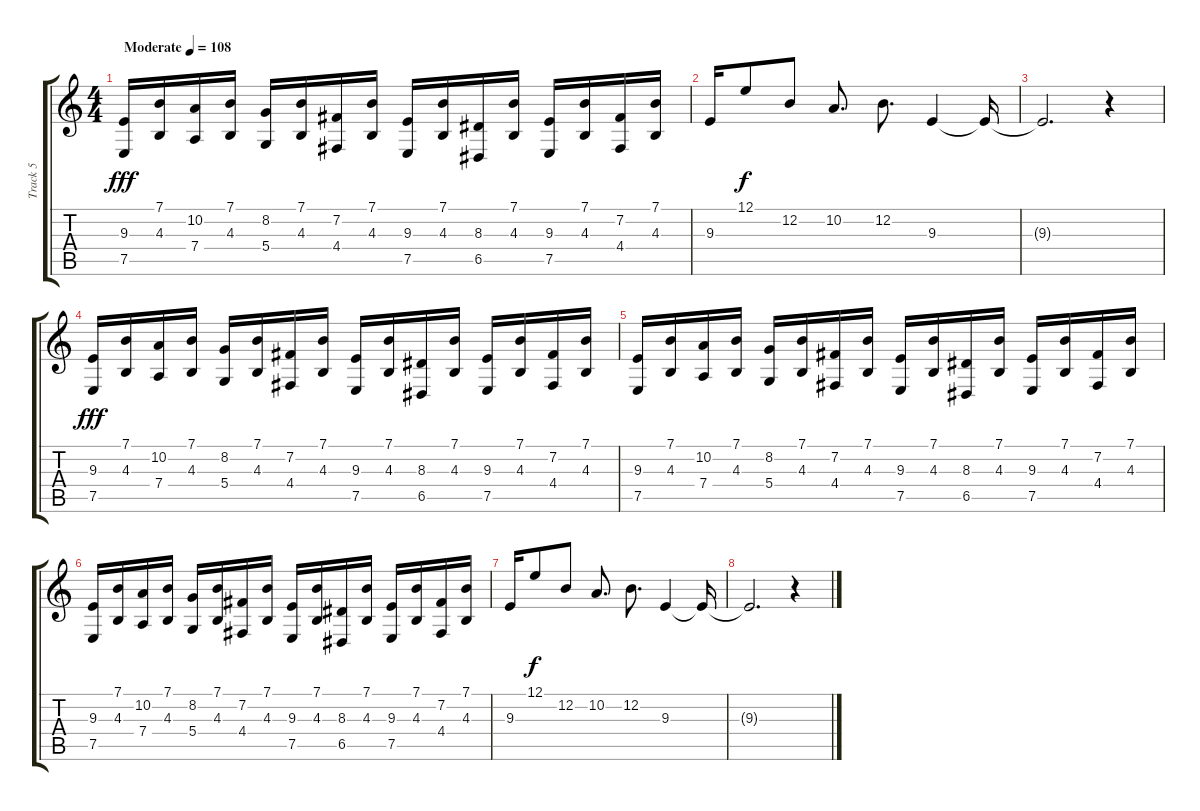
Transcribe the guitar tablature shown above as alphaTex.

\track ("Track 5" "Track 5") {instrument stringensemble2}
\staff {score tabs}
\tuning (E4 B3 G3 D3 A2 E2) {hide}
\ts (4 4)
\tempo (108 "Moderate")
\clef g2
\ks c
(9.3 7.5).16{dy fff instrument stringensemble2} (7.1 4.3).16 (10.2 7.4).16 (7.1 4.3).16 (8.2 5.4).16 (7.1 4.3).16 (7.2 4.4).16 (7.1 4.3).16 (9.3 7.5).16 (7.1 4.3).16 (8.3 6.5).16 (7.1 4.3).16 (9.3 7.5).16 (7.1 4.3).16 (7.2 4.4).16 (7.1 4.3).16 |
9.3.16 12.1.8{dy f} 12.2.8 10.2.8{d} 12.2.8{d} 9.3.4 9.3{t}.16 |
9.3{t}.2{d} r.4 |
(9.3 7.5).16{dy fff} (7.1 4.3).16 (10.2 7.4).16 (7.1 4.3).16 (8.2 5.4).16 (7.1 4.3).16 (7.2 4.4).16 (7.1 4.3).16 (9.3 7.5).16 (7.1 4.3).16 (8.3 6.5).16 (7.1 4.3).16 (9.3 7.5).16 (7.1 4.3).16 (7.2 4.4).16 (7.1 4.3).16 |
(9.3 7.5).16 (7.1 4.3).16 (10.2 7.4).16 (7.1 4.3).16 (8.2 5.4).16 (7.1 4.3).16 (7.2 4.4).16 (7.1 4.3).16 (9.3 7.5).16 (7.1 4.3).16 (8.3 6.5).16 (7.1 4.3).16 (9.3 7.5).16 (7.1 4.3).16 (7.2 4.4).16 (7.1 4.3).16 |
(9.3 7.5).16 (7.1 4.3).16 (10.2 7.4).16 (7.1 4.3).16 (8.2 5.4).16 (7.1 4.3).16 (7.2 4.4).16 (7.1 4.3).16 (9.3 7.5).16 (7.1 4.3).16 (8.3 6.5).16 (7.1 4.3).16 (9.3 7.5).16 (7.1 4.3).16 (7.2 4.4).16 (7.1 4.3).16 |
9.3.16 12.1.8{dy f} 12.2.8 10.2.8{d} 12.2.8{d} 9.3.4 9.3{t}.16 |
9.3{t}.2{d} r.4
